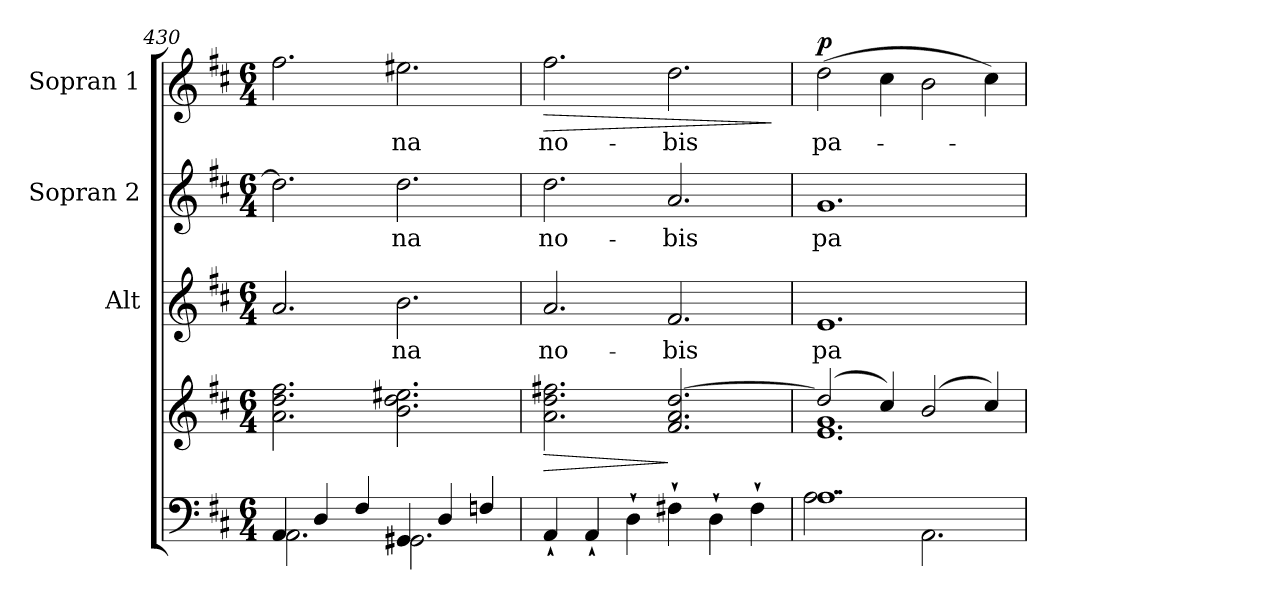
**kern	**kern	**dynam	**kern	**text	**kern	**text	**kern	**text	**dynam
*part4	*part4	*part4	*part3	*part3	*part2	*part2	*part1	*part1	*part1
*staff5	*staff4	*staff4/5	*staff3	*staff3	*staff2	*staff2	*staff1	*staff1	*staff1
*	*	*	*I"Alt	*	*I"Sopran 2	*	*I"Sopran 1	*	*
*	*	*	*I'A.	*	*I'S. 2	*	*I'S. 1	*	*
*clefF4	*clefG2	*	*clefG2	*	*clefG2	*	*clefG2	*	*
*k[f#c#]	*k[f#c#]	*	*k[f#c#]	*	*k[f#c#]	*	*k[f#c#]	*	*
*D:	*D:	*	*D:	*	*D:	*	*D:	*	*
*M6/4	*M6/4	*	*M6/4	*	*M6/4	*	*M6/4	*	*
=430	=430	=430	=430	=430	=430	=430	=430	=430	=430
*^	*	*	*	*	*	*	*	*	*
4AA/	2.AA\	2.a\ 2.dd\ 2.ff#\	.	2.a/	.	2.dd\]	.	2.ff#\	.	.
4D/	.	.	.	.	.	.	.	.	.	.
4F#/	.	.	.	.	.	.	.	.	.	.
!	!	!	!	!	!LO:LY:b	!	!LO:LY:b	!	!LO:LY:b	!
4GG#X/	2.GG#\	2.b\ 2.dd\ 2.ee#X\	.	2.b\	-na	2.dd\	-na	2.ee#X\	-na	.
4D/	.	.	.	.	.	.	.	.	.	.
4Fn/	.	.	.	.	.	.	.	.	.	.
*v	*v	*	*	*	*	*	*	*	*	*
!!LO:PB:g=z
=431	=431	=431	=431	=431	=431	=431	=431	=431	=431
!	!	!LO:HP:b	!	!LO:LY:b	!	!LO:LY:b	!	!LO:LY:b	!LO:HP:b
4AA`</	2.a\ 2.dd\ 2.ff#X\	>	2.a/	no-	2.dd\	no-	2.ff#\	no-	>
4AA`</	.	.	.	.	.	.	.	.	.
4D`>\	.	.	.	.	.	.	.	.	.
!	!	!	!	!LO:LY:b	!	!LO:LY:b	!	!LO:LY:b	!
4F#X`>\	2.f#/ 2.a/ [>2.dd/	]	2.f#/	-bis	2.a/	-bis	2.dd\	-bis	.
4D`>\	.	.	.	.	.	.	.	.	.
4F#`>\	.	.	.	.	.	.	.	.	.
.	.	.	.	.	.	.	.	.	]
=432	=432	=432	=432	=432	=432	=432	=432	=432	=432
*^	*^	*	*	*	*	*	*	*	*
!	!	!	!	!	!	!LO:LY:b	!	!LO:LY:b	!	!LO:LY:b	!LO:DY:a
1.A	2.A\	(2dd/]	1.e 1.g	.	1.e	pa-	1.g	pa-	(>2dd\	pa-	p
.	.	4cc#/)	.	.	.	.	.	.	4cc#\	.	.
.	2.AA\	(2b/	.	.	.	.	.	.	2b\	.	.
.	.	4cc#/)	.	.	.	.	.	.	4cc#\)	.	.
*v	*v	*	*	*	*	*	*	*	*	*	*
*	*v	*v	*	*	*	*	*	*	*	*
=	=	=	=	=	=	=	=	=	=
*-	*-	*-	*-	*-	*-	*-	*-	*-	*-
